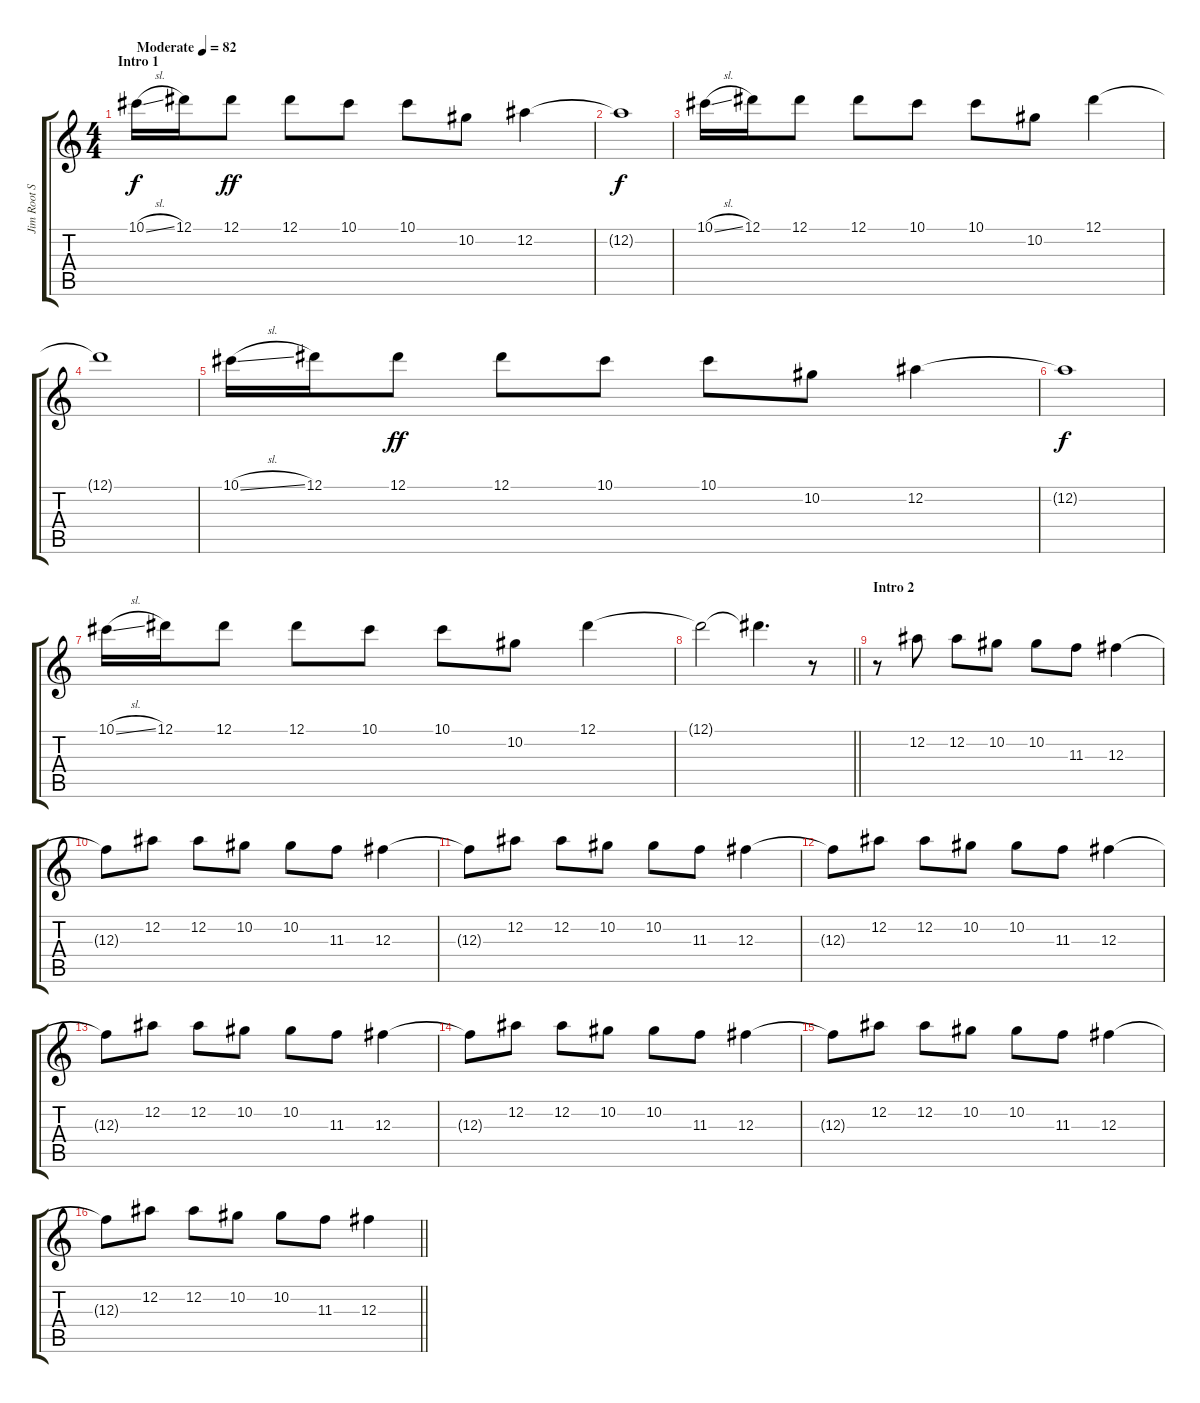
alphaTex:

\track ("Jim Root Solo" "Jim Root S") {instrument overdrivenguitar}
\staff {score tabs}
\tuning (Eb4 Bb3 Gb3 Db3 Ab2 Db2) {hide}
\ts (4 4)
\section ("" "Intro 1")
\tempo (82 "Moderate")
\clef g2
\ks c
10.1{sl}.16{dy f instrument overdrivenguitar} 12.1.16 12.1.8{dy ff} 12.1.8 10.1.8 10.1.8 10.2.8 12.2.4 |
12.2{t}.1{dy f} |
10.1{sl}.16 12.1.16 12.1.8 12.1.8 10.1.8 10.1.8 10.2.8 12.1.4 |
12.1{t}.1 |
10.1{sl}.16 12.1.16 12.1.8{dy ff} 12.1.8 10.1.8 10.1.8 10.2.8 12.2.4 |
12.2{t}.1{dy f} |
10.1{sl}.16 12.1.16 12.1.8 12.1.8 10.1.8 10.1.8 10.2.8 12.1.4 |
\barLineRight lightlight
12.1{t}.2 12.1{t}.4{d} r.8 |
\section ("" "Intro 2")
r.8 12.2.8 12.2.8 10.2.8 10.2.8 11.3.8 12.3.4 |
12.3{t}.8 12.2.8 12.2.8 10.2.8 10.2.8 11.3.8 12.3.4 |
12.3{t}.8 12.2.8 12.2.8 10.2.8 10.2.8 11.3.8 12.3.4 |
12.3{t}.8 12.2.8 12.2.8 10.2.8 10.2.8 11.3.8 12.3.4 |
12.3{t}.8 12.2.8 12.2.8 10.2.8 10.2.8 11.3.8 12.3.4 |
12.3{t}.8 12.2.8 12.2.8 10.2.8 10.2.8 11.3.8 12.3.4 |
12.3{t}.8 12.2.8 12.2.8 10.2.8 10.2.8 11.3.8 12.3.4 |
\barLineRight lightlight
12.3{t}.8 12.2.8 12.2.8 10.2.8 10.2.8 11.3.8 12.3.4
